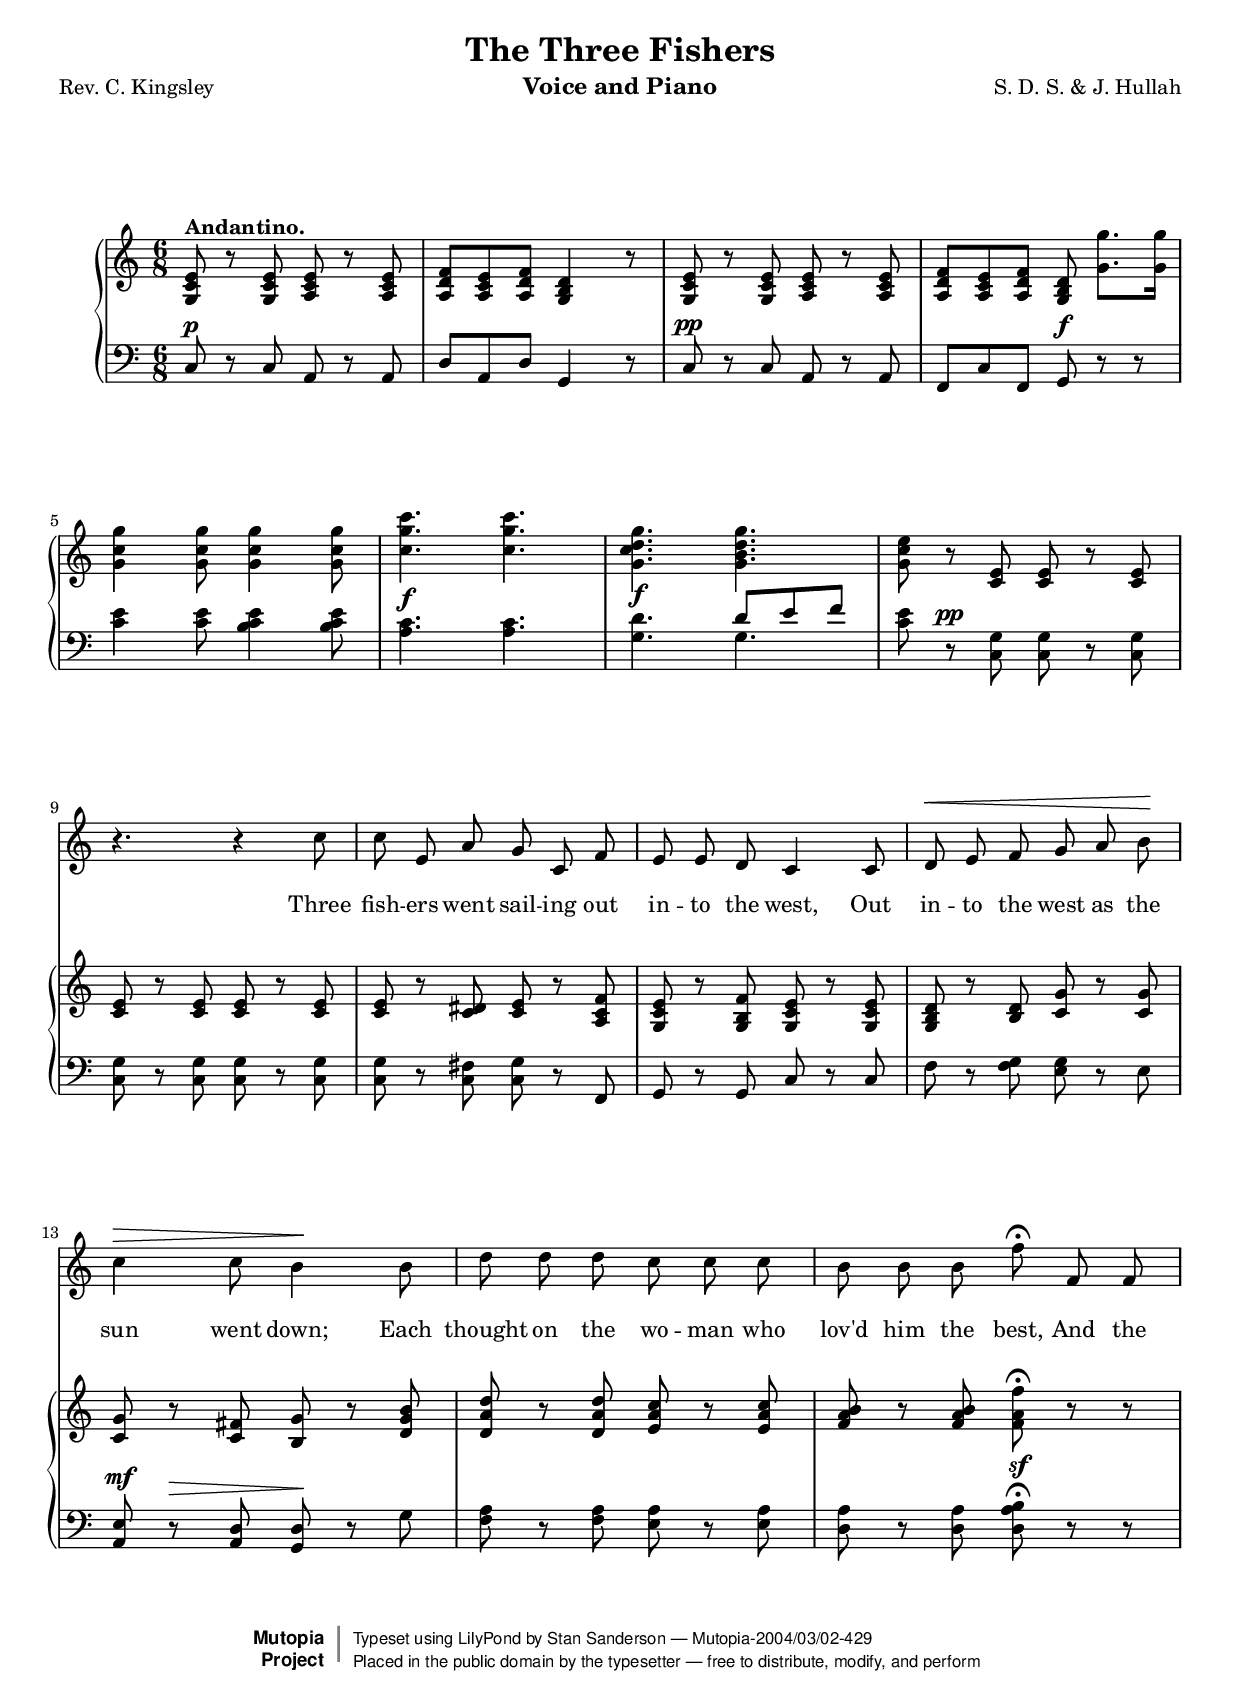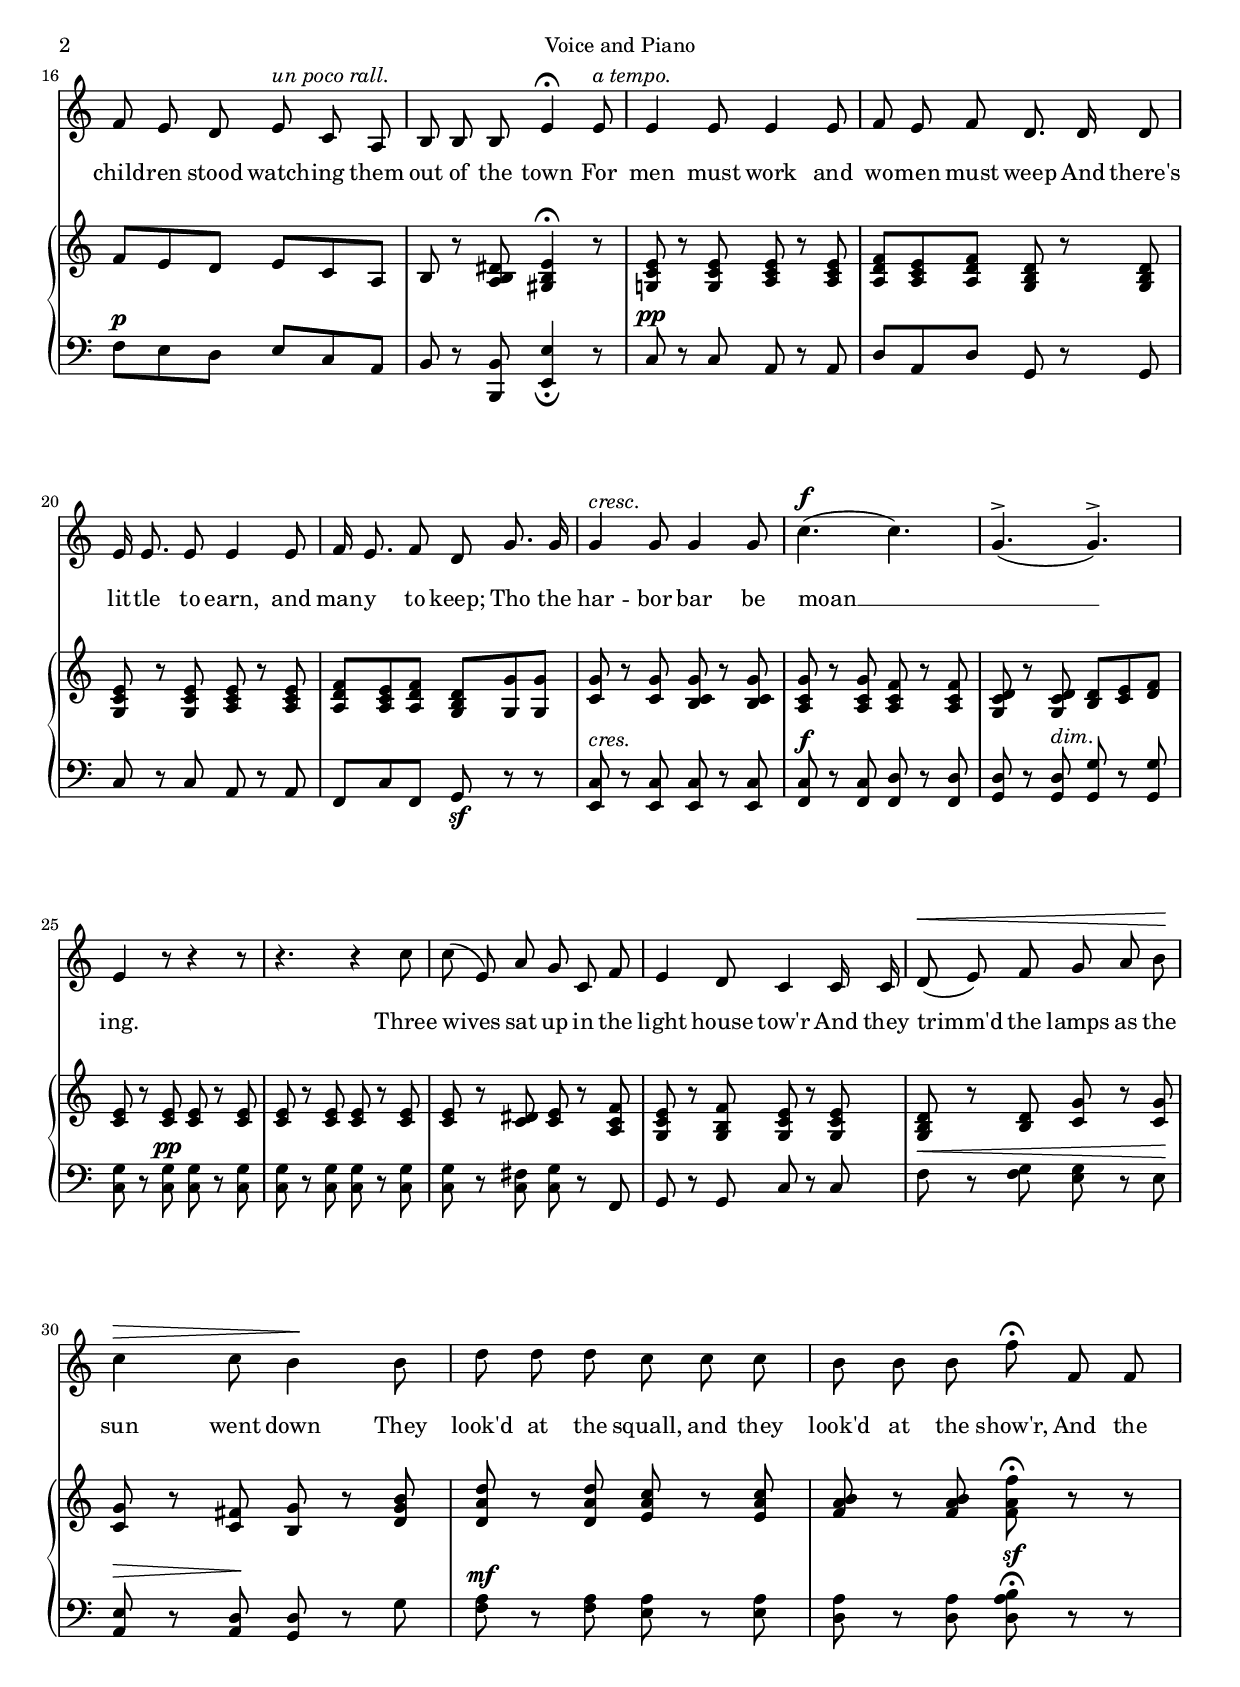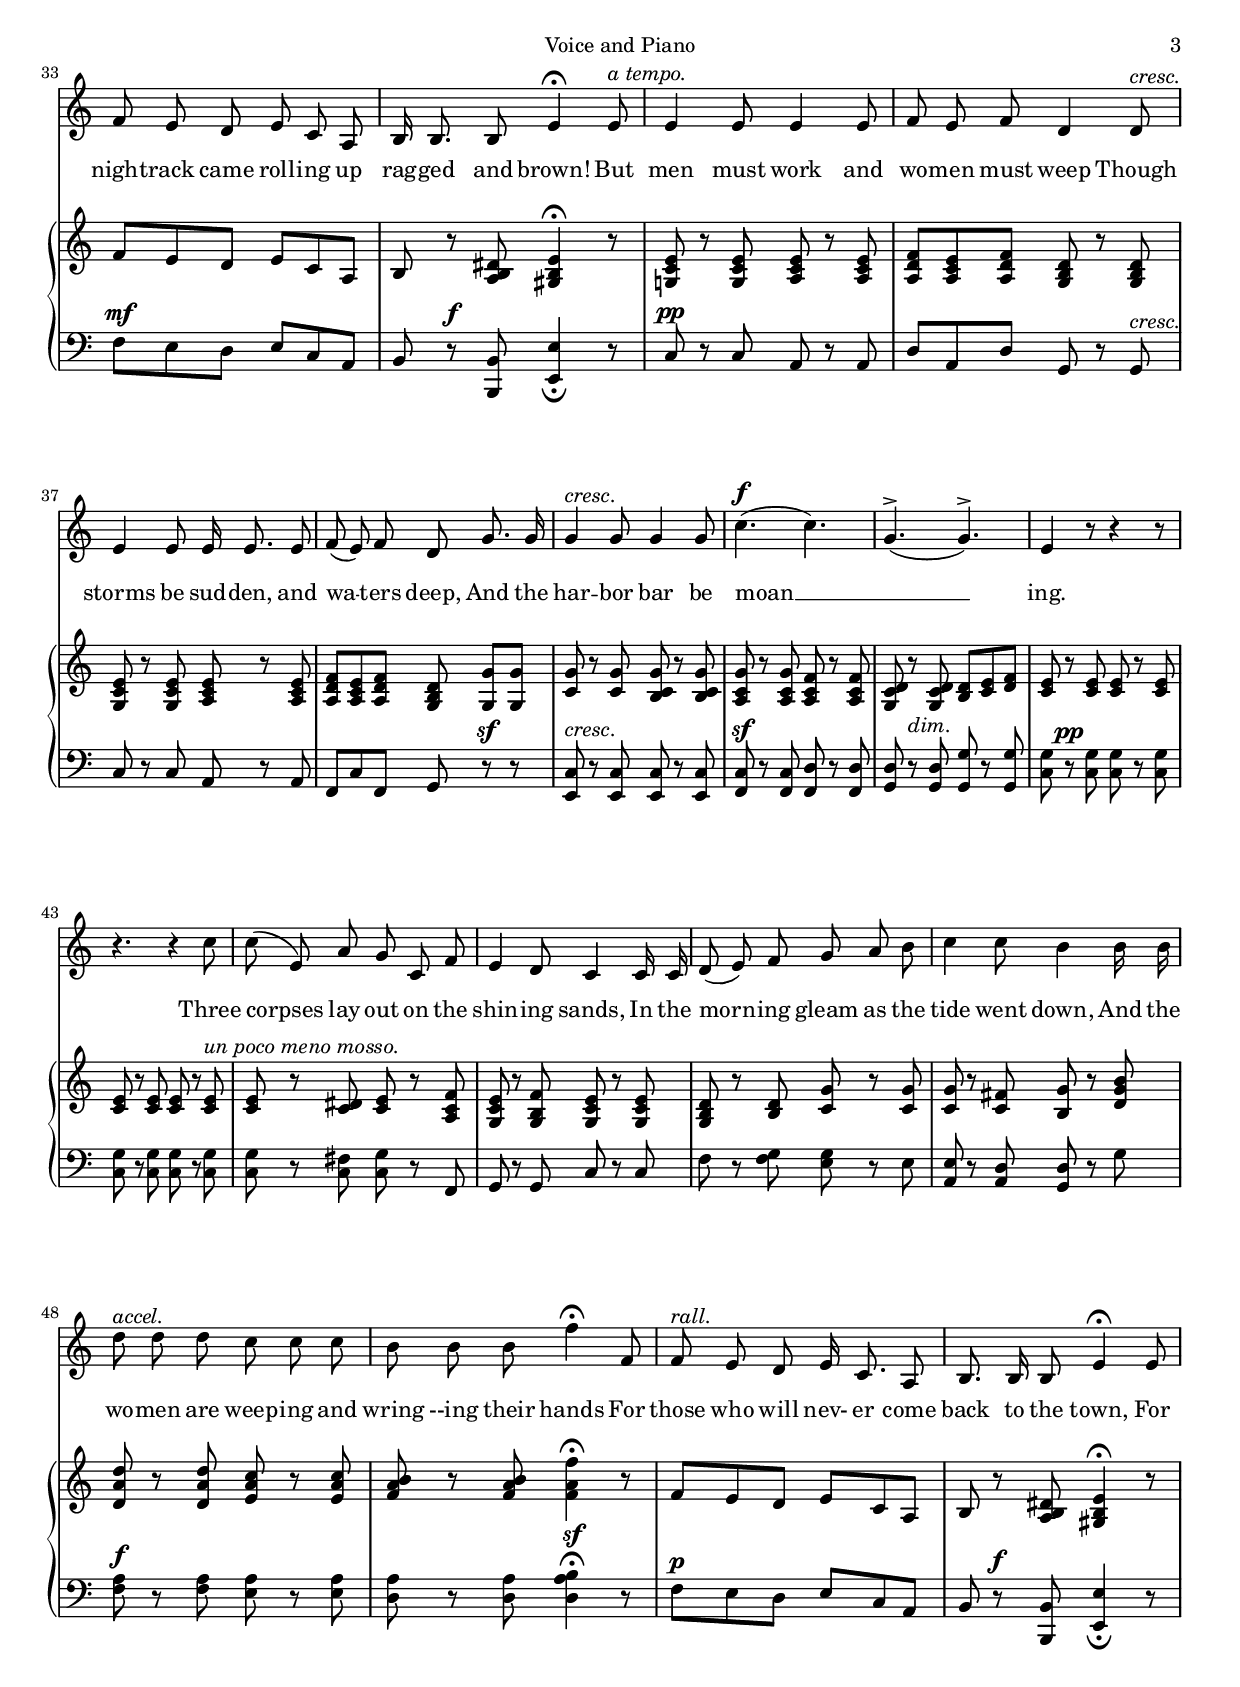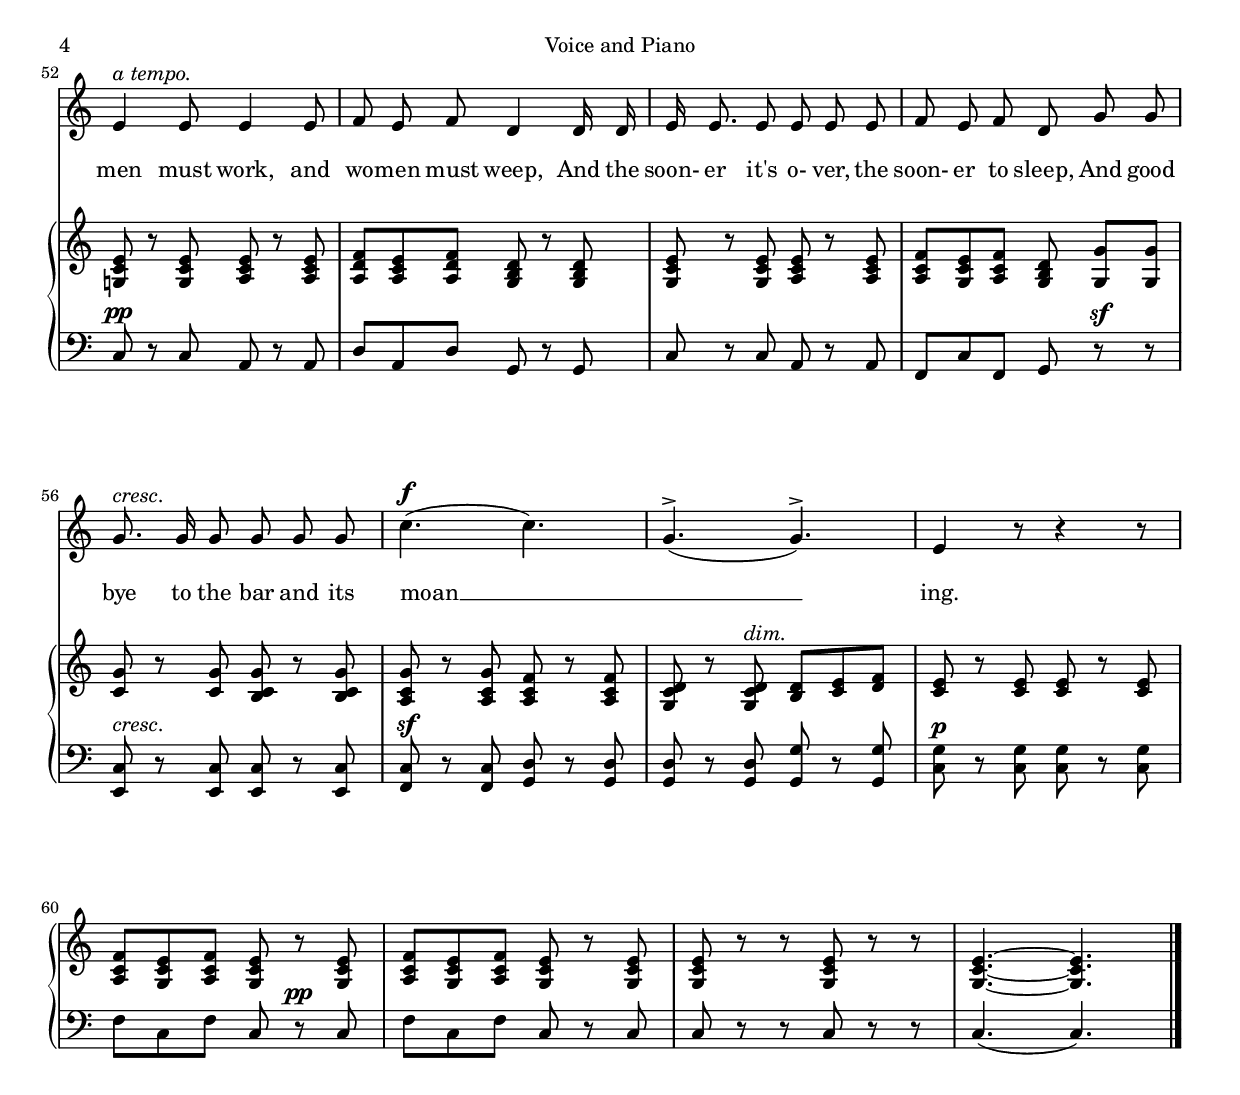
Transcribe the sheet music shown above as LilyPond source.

\version "2.18.2"
\include "english.ly"

#(set-global-staff-size 18)

\header {
  title = "The Three Fishers"
  composer = "S. D. S. & J. Hullah"
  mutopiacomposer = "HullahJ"
  poet = "Rev. C. Kingsley"
  instrument = "Voice and Piano"
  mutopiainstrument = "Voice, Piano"
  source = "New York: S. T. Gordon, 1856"
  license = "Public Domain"
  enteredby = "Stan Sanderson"
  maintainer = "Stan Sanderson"
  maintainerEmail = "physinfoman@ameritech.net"
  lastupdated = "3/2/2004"

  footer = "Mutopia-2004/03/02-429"
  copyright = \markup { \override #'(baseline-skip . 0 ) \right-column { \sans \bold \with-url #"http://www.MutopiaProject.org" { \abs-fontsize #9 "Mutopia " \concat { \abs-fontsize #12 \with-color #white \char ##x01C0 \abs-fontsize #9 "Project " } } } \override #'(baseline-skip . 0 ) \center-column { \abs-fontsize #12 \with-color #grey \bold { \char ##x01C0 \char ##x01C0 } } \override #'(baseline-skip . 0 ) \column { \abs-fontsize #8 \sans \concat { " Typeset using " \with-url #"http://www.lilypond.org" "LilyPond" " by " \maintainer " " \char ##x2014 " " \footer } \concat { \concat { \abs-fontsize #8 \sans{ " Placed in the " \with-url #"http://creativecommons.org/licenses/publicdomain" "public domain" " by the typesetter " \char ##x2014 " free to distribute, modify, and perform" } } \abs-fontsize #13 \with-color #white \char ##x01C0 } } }
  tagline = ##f
}

\paper {
  top-margin = 7 \mm
  % default vertical spacing values have been multiplied by 1.5, except where noted with **
  system-system-spacing = #'((basic-distance . 18) (minimum-distance . 12) (padding . 1.5))
  % defaults are 12, 8, and 1
  score-system-spacing = #'((basic-distance . 21) (minimum-distance . 12) (padding . 1.5))
  % defaults are 14, 8, and 1
  markup-system-spacing = #'((basic-distance . 7.5) (padding . 13))
  % defaults are 5 and 0.5**
  score-markup-spacing = #'((basic-distance . 18) (padding . 0.75))
  % defaults are 12 and 0.5
  markup-markup-spacing = #'((basic-distance . 1.5) (padding . 0.75))
  % defaults are 1 and 0.5
  top-system-spacing = #'((basic-distance . 1.5) (padding . 1.5))
  % defaults are 1 and 1
  top-markup-spacing = #'((basic-distance . 4) (padding 1.5))
  % defaults are none** and 1
  last-bottom-spacing = #'((basic-distance . 1.5) (padding . 7))
  % defaults are 1 and 1**
}

\layout {
  % #(set-paper-size = "letter")
  indent = 8 \mm
  % interscoreline = 4.0 \mm
  % default vertical spacing values have been multiplied by 1.5, except where noted with **
  \context {
    \Staff
    \override VerticalAxisGroup.default-staff-staff-spacing =
    #'((basic-distance . 13.5) (minimum-distance . 12) (padding . 1.5))
    % defaults are 9, 8, and 1
    \RemoveEmptyStaves
    \override VerticalAxisGroup.remove-first = ##t
  }
  \context {
    \Lyrics
    \override VerticalAxisGroup.nonstaff-relatedstaff-spacing =
    #'((basic-distance . 7.5) (padding . 0.75))
    % defaults are 5.5** and 0.5
    \override VerticalAxisGroup.nonstaff-unrelatedstaff-spacing.padding = #1.5
    % default is 1
  }
}


%% Spelling curiosities not corrected!

melody =  \relative c'' {
  \key c\major \time 6/8
  s4.*2*4 \break s4.*2*4 \break
  r4. r4 c8 | c e, a g c, f | e e d c4 c8 | d^\< e f g a b\! |
  c4^\> c8 b4\! b8 | d d d c c c | b b b f'\fermata f, f |
  f e d e^\markup {\italic "un poco rall."} c a |
  b b b e4\fermata e8^\markup {\italic "a tempo."} | e4 e8 e4 e8 |
  f8 e f d8. d16 d8 | e16 e8. e8 e4 e8 | f16 e8. f8 d g8. g16 |
  g4^\markup { \italic cresc. } g8 g4 g8 | c4.^\f(\melisma c) | g4.^>( g^>)\melismaEnd |

  e4 r8 r4 r8 |r4. r4 c'8 | c8( e,) a g c, f |
  e4 d8 c4 c16 c | d8^\<( e) f g a b\! | c4^\> c8 b4\! b8 |
  d8 d d c c c | b b b f'\fermata f, f |
  f e d e c a | b16 b8. b8 e4\fermata e8^\markup {\italic "a tempo."} | e4 e8 e4 e8 |
  f8 e f d4 d8^\markup { \italic cresc. } | e4 e8 e16 e8. e8 | f( e) f d g8. g16 |
  g4^\markup { \italic cresc. } g8 g4 g8 | c4.^\f(\melisma c) | g4.^>( g^>)\melismaEnd |

  e4 r8 r4 r8 |r4. r4 c'8 | c( e,) a g c, f | e4 d8 c4 c16 c | d8( e) f g a b |
  c4 c8 b4 b16 b | d8^\markup {\italic "accel."} d d c c c | b b b f'4\fermata f,8 |
  f8^\markup {\italic "rall."} e d e16 c8. a8 | b8. b16 b8 e4\fermata e8 |
  e4^\markup {\italic "a tempo."} e8 e4 e8 | f e f d4 d16 d |
  e16 e8. e8 e e e | f e f d g g | g8.^\markup {\italic "cresc."} g16 g8 g g g |
  c4.^\f(\melisma c) | g4.^>( g^>)\melismaEnd | e4 r8 r4 r8 |\break
}

textA = \lyricmode {
  Three fish -- ers went sail -- ing out in -- to the west, Out in -- to the west
  as the sun went down; Each thought on the wo -- man who lov'd him the best,
  And the child -- ren stood watch -- ing them out of the town
  For men must work and wo -- men must weep And there's lit -- tle to earn,
  and man -- y to keep; Tho the har -- bor bar be moan __ ing.
  Three wives sat up in the light house tow'r And they trimm'd the lamps
  as the sun went down They look'd at the squall, and they look'd at the show'r,
  And the night -- rack came roll -- ing up rag -- ged and brown!
  But men must work and wo -- men must weep Though storms be sud -- den,
  and wa -- ters deep, And the har -- bor bar be moan __ ing.
  Three corpses lay out on the shin -- ing sands, In the morn -- ing gleam as the
  tide went down, And the wo -- men are weep -- ing and wring --ing their hands
  For those who will nev- er come back to the town, For men must work,
  and wo -- men must weep, And the soon- er it's o- ver, the soon- er to sleep,
  And good bye to the bar and its moan __ ing.
}

%%%% page numbers refer to original edition

upper = \relative c' {
  \key c\major \time 6/8
  <g c e>8^\markup {\bold "Andantino."} r <g c e> <a c e> r <a c e> |
  <a d f>8 <a c e> <a d f> <g b d>4 r8 | <g c e> r <g c e> <a c e> r <a c e> |
  <a d f>8 <a c e> <a d f> <g b d> <g' g'>8.[ <g g'>16] |
  <g c g'>4 <g c g'>8 <g c g'>4 <g c g'>8 | <c g' c>4. <c g' c> | <g c d g> <g b d g> |
  <g c e>8 r <c, e> <c e> r <c e> |
  <c e> r <c e> <c e> r <c e> | <c e> r <c ds> <c e> r <a c f> |
  <g c e> r <g b f'> <g c e> r <g c e> | <g b d> r <b d> <c g'> r <c g'> |
  <c g'>8 r <c fs> <b g'> r <d g b> | <d a' d> r <d a' d> <e a c> r <e a c> |
  <f a b>8 r <f a b> <f a f'>\fermata r r |
  %% page2
  f8 e d e c a | b r <a b ds> <gs b e>4\fermata r8 | <g! c e> r <g c e> <a c e> r <a c e> |
  <a d f>8 <a c e> <a d f> <g b d> r <g b d> | <g c e> r <g c e> <a c e> r <a c e> |
  <a d f>8 <a c e> <a d f> <g b d> <g g'> <g g'> |
  <c g'>8 r <c g'> <b c g'> r <b c g'> | <a c g'> r <a c g'> <a c f> r <a c f> |
  <g c d> r <g c d> <b d> <c e> <d f> |
  <c e> r <c e> <c e> r <c e> | <c e> r <c e> <c e> r <c e> | <c e> r <c ds> <c e> r <a c f> |
%%% page 3
  <g c e>8 r <g b f'> <g c e> r <g c e> | <g b d> r <b d> <c g'> r <c g'> |
  <c g'> r <c fs> <b g'> r <d g b> |
  <d a' d> r <d a' d> <e a c> r <e a c> | <f a b> r <f a b> <f a f'>\fermata r r |
  f8 e d e c a | b r <a b ds> <gs b e>4\fermata r8 | <g! c e> r <g c e> <a c e> r <a c e> |
  <a d f>8 <a c e> <a d f> <g b d> r <g b d> | <g c e> r <g c e> <a c e> r <a c e> |
  <a d f>8 <a c e> <a d f> <g b d> <g g'>[ <g g'>] |
%%% page4
  <g' c,> r <g c,> <g c, b> r <g c, b> | <g c, a> r <g c, a> <f c a> r <f c a> |
  <d c g> r <d c g> <d b> <e c> <f d> |
  <e c> r <e c> <e c> r <e c> |
  \break % fixes markup spacing issue in next measure
  <e c> r <e c> <e c> r <e c>^\markup {\italic "un poco meno mosso."} |
  <e c> r <ds c> <e c> r <f c a> |
  <e c g> r <f b, g> <e c g> r <e c g> | <d b g> r <d b> <g c,> r <g c,> |
  <g c,> r <fs c> <g b,> r <b g d> |
  <d a d,> r <d a d,> <c a e> r <c a e> | <b a f> r <b a f> <f' a, f>4\fermata r8 |
  f, e d e c a |
%%% page 5
  b r <ds b a> <e b gs>4\fermata r8 | <e c g!> r <e c g> <e c a> r <e c a> |
  <f d a> <e c a> <f d a> <d b g> r <d b g> |
  <e c g> r < e c g> <e c a> r <e c a> | <f c a> <e c g> <f c a> <d b g> <g g,>[ <g g,>] |
  <g c,> r <g c,> <g c, b> r < g c, b> |
  <g c, a> r <g c, a> <f c a> r <f c a> | <d c g> r <d c g>^\markup { \italic dim. } <d b> <e c> <f d> |
  <e c> r <e c> <e c> r <e c> |
  <f c a> <e c g> <f c a> <e c g> r <e c g> | <f c a> <e c g> <f c a> <e c g> r <e c g> |
  <e c g> r r <e c g> r r | <e c g>4. ~ <e c g>
}

lower = \relative c {
  \key c\major \time 6/8
  c8^\p r c a r a | d a d g,4 r8 | c^\pp r c a r a | f c' f, g^\f r r |
  <c' e>4 <c e>8 <b c e>4 <b c e>8 | <a c>4.^\f <a c> | <g d'>^\f <<{ d'8 e f }\\{ g,4.}>> |
  <c e>8 r^\pp <c, g'> <c g'> r <c g'> |
  <c g'>8 r <c g'> <c g'> r <c g'> | <c g'> r <c fs> <c g'> r f, | g r g c r c |
  f r <f g> <e g> r e |
  <e a,>8^\mf r^\> <d a> <d g,>\! r g | <f a> r <f a> <e a> r <e a> |
  <d a'>8 r <d a'> <d a' b>^\sf\fermata r r
  %% page2
  f^\p e d e c a | b r <b b,> <e e,>4_\fermata r8 | c^\pp r c a r a |
  d a d g, r g | c r c a r a |f c' f, g\sf r r |
  <c e,>^\markup {\italic cres. } r <c e,> <c e,> r <c e,> | <c f,>^\f r <c f,> <d f,> r <d f,> |
  <d g,> r <d g,>^\markup { \italic dim. } <g g,> r <g g,> |
  <g c,> r <g c,>^\pp <g c,> r <g c,> | <g c,> r <g c,> <g c,> r <g c,> |
  <g c,> r <fs c> <g c,> r f, |
%%% page 3
  g8 r g c r c | f^\< r <f g> <e g> r e\! | <e a,>^\> r <d a>\! <d g,> r g |
  <f a>^\mf r <f a> <e a> r <e a> | <d a'>8 r <d a'> <d a' b>^\sf\fermata r r
  f^\mf e d e c a | b r^\f <b b,> <e e,>4_\fermata r8 | c^\pp r c a r a |
  d a d g, r g^\markup {\italic cresc. } | c r c a r a | f c' f, g r^\sf r
%%% page 4
  <c e,>^\markup {\italic cresc. } r <c e,> <c e,> r <c e,> | <c f,>^\sf r <c f,> <d f,> r <d f,> |
  <d g,> r^\markup {\italic dim. } <d g,> <g g,> r <g g,> |
  <g c,> r^\pp <g c,> <g c,> r <g c,> | <g c,> r <g c,> <g c,> r <g c,> |
  <g c,> r <fs c> <g c,> r f, |
  g r g c r c | f r <f g> <e g> r e | <e a,> r <d a> <d g,> r g |
  <f a>^\f r <f a> <e a> r <e a> | <d a'>8 r <d a'> <d a' b>4^\sf\fermata r8 |
  f^\p e d e c a |
%%% page 5
  b8 r^\f <b b,> <e e,>4_\fermata r8 | c^\pp r c a r a | d a d g, r g |
  c r c a r a | f c' f, g r^\sf r | <c e,>^\markup {\italic cresc. } r <c e,> <c e,> r <c e,> |
  <c f,>^\sf r <c f,> <d g,> r <d g,> | <d g,> r <d g,> <g g,> r <g g,> |
  <g c,>^\p r <g c,> <g c,> r <g c,> |
  f c f c r^\pp c |f c f c r c | c r r c r r | c4.( c) | \bar "|."
}

\score {
  <<
    \context Voice = "mel" {
      \autoBeamOff
      \melody
    }
    \lyricsto mel \new Lyrics \textA

    \context PianoStaff <<
      \context Staff = "upper" \upper
      \context Staff = "lower" <<
        \clef bass
        \lower
      >>
    >>
  >>
  \layout { }
  \midi {
    \tempo 4. = 40
  }
}
